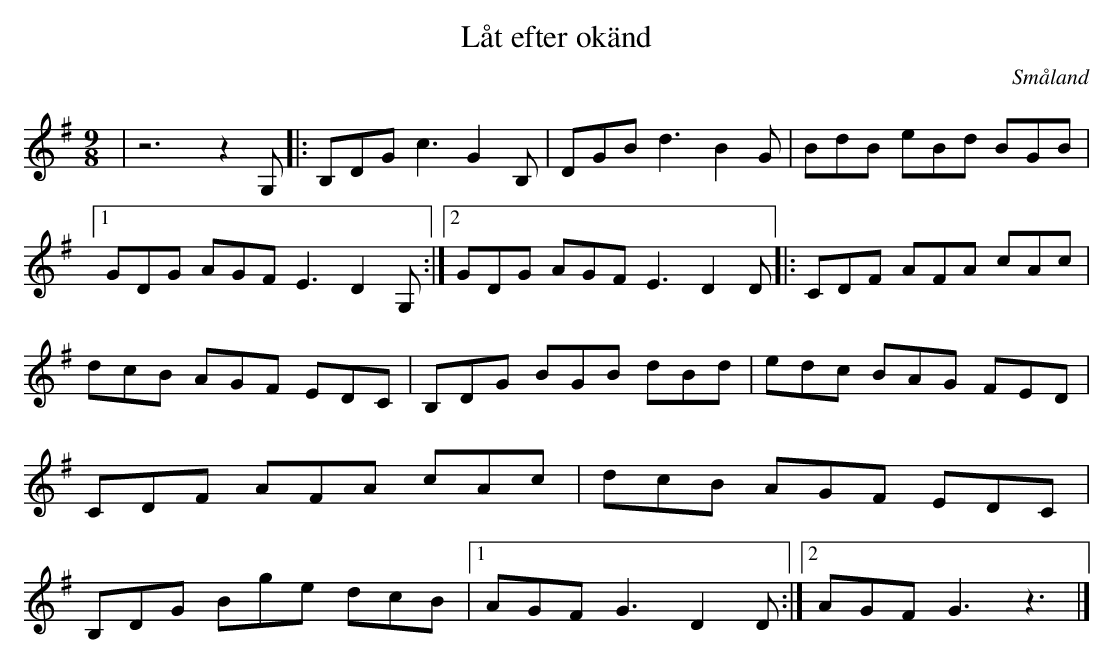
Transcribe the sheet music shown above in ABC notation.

X:1
T:Låt efter okänd
O:Småland
M:9/8
L:1/8
K:G
| z6 z2 G, |: B,DG c3 G2 B, | DGB d3 B2 G | BdB eBd BGB |1 GDG AGF E3 D2 G, :|2 GDG AGF E3 D2 D |: CDF AFA cAc | dcB AGF EDC | B,DG BGB dBd | edc BAG FED | CDF AFA cAc | dcB AGF EDC | B,DG Bge dcB |1 AGF G3 D2 D :|2 AGF G3 z3 |]
